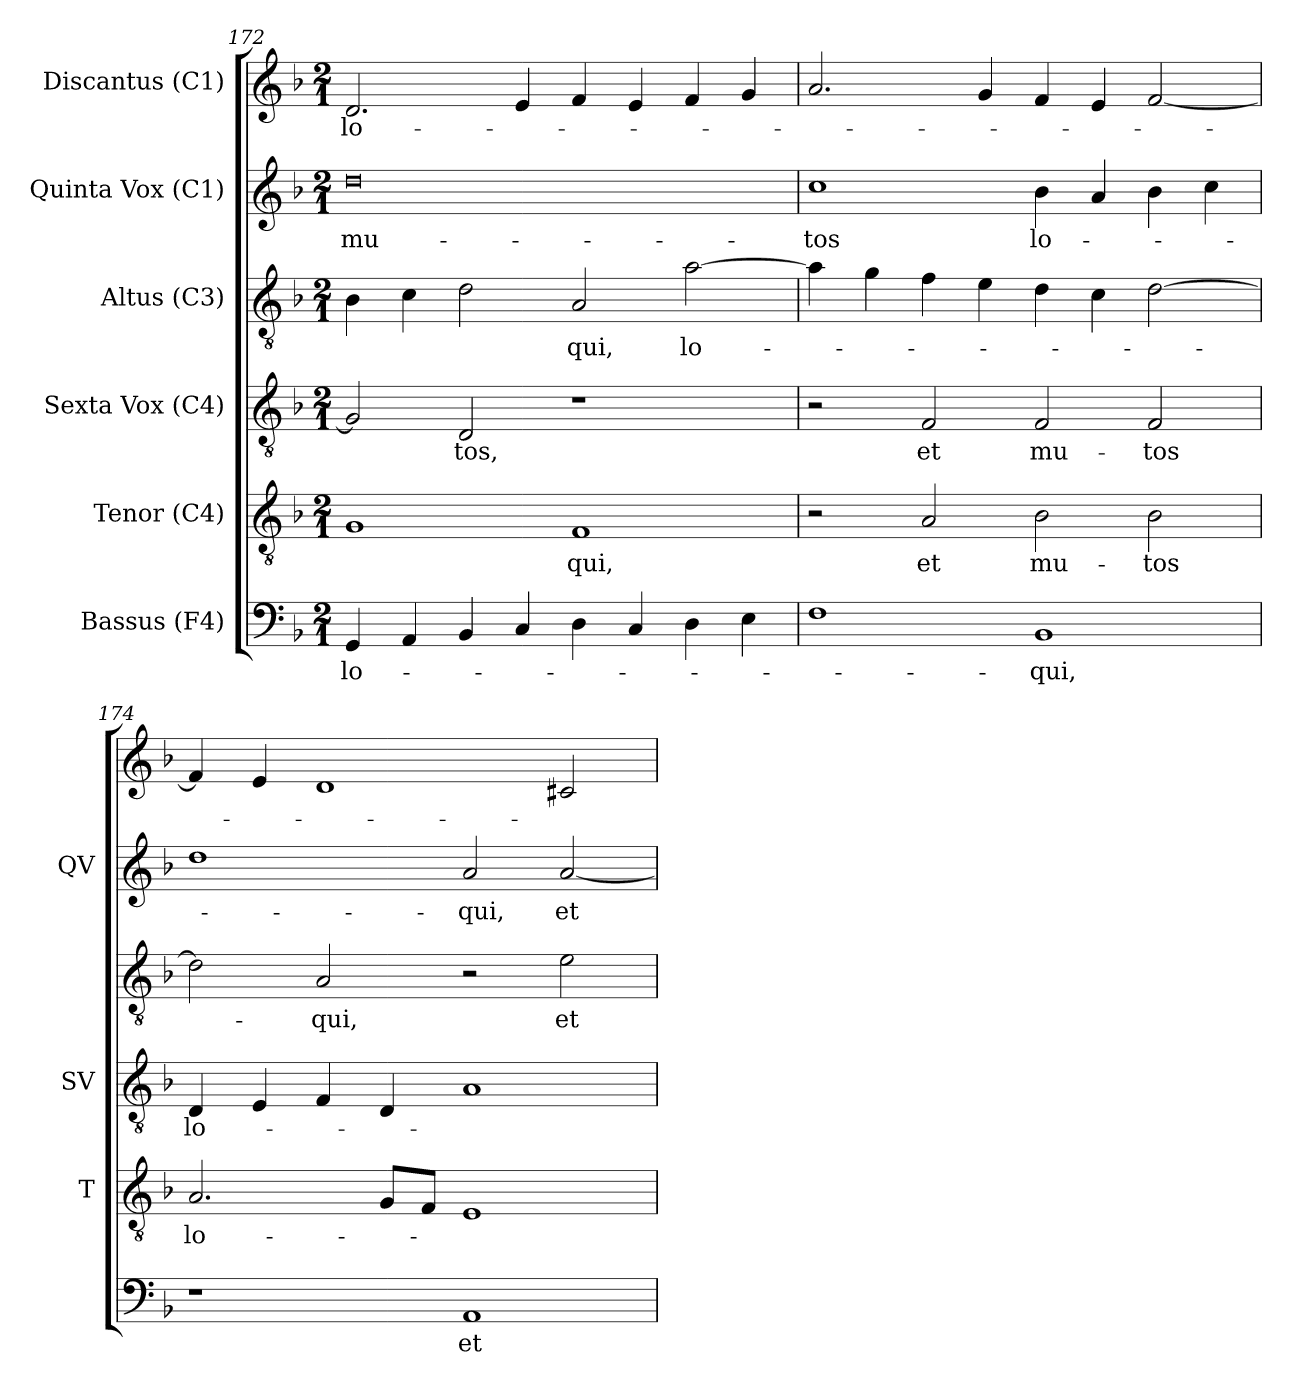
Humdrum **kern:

**kern	**text	**kern	**text	**kern	**text	**kern	**text	**kern	**text	**kern	**text
*part6	*part6	*part5	*part5	*part4	*part4	*part3	*part3	*part2	*part2	*part1	*part1
*staff6	*staff6	*staff5	*staff5	*staff4	*staff4	*staff3	*staff3	*staff2	*staff2	*staff1	*staff1
*I"Bassus (F4)	*	*I"Tenor (C4)	*	*I"Sexta Vox (C4)	*	*I"Altus (C3)	*	*I"Quinta Vox (C1)	*	*I"Discantus (C1)	*
*	*	*I'T	*	*I'SV	*	*	*	*I'QV	*	*	*
!!LO:PB:g=z
*clefF4	*	*clefGv2	*	*clefGv2	*	*clefGv2	*	*clefG2	*	*clefG2	*
*	*	*	*	*	*	*ITrd7c12	*	*	*	*	*
*k[b-]	*	*k[b-]	*	*k[b-]	*	*k[b-]	*	*k[b-]	*	*k[b-]	*
*F:	*	*F:	*	*F:	*	*F:	*	*F:	*	*F:	*
*M2/1	*	*M2/1	*	*M2/1	*	*M2/1	*	*M2/1	*	*M2/1	*
=172	=172	=172	=172	=172	=172	=172	=172	=172	=172	=172	=172
!	!LO:LY:b:color=#000000	!	!	!	!	!	!	!	!	!	!
!	!	!	!	!	!	!	!	!	!LO:LY:b:color=#000000	!	!
!	!	!	!	!	!	!	!	!	!	!	!LO:LY:b:color=#000000
4GGi/	lo-	1Gi	.	2Gi/]	.	4BB-i\	.	0ddi	mu-	2.di/	lo-
4AAi/	.	.	.	.	.	4Ci\	.	.	.	.	.
!	!	!	!	!	!LO:LY:b:color=#000000	!	!	!	!	!	!
4BB-i/	.	.	.	2Di/	-tos,	2Di\	.	.	.	.	.
4Ci/	.	.	.	.	.	.	.	.	.	4ei/	.
!	!	!	!LO:LY:b:color=#000000	!	!	!	!	!	!	!	!
!	!	!	!	!	!	!	!LO:LY:b:color=#000000	!	!	!	!
4Di\	.	1Fi	-qui,	1r	.	2AAi/	-qui,	.	.	4fi/	.
4Ci/	.	.	.	.	.	.	.	.	.	4ei/	.
!	!	!	!	!	!	!	!LO:LY:b:color=#000000	!	!	!	!
4Di\	.	.	.	.	.	[2Ai\	lo-	.	.	4fi/	.
4Ei\	.	.	.	.	.	.	.	.	.	4gi/	.
=173	=173	=173	=173	=173	=173	=173	=173	=173	=173	=173	=173
!	!	!	!	!	!	!	!	!	!LO:LY:b:color=#000000	!	!
1Fi	.	2r	.	2r	.	4Ai\]	.	1cci	-tos	2.ai/	.
.	.	.	.	.	.	4Gi\	.	.	.	.	.
!	!	!	!LO:LY:b:color=#000000	!	!	!	!	!	!	!	!
!	!	!	!	!	!LO:LY:b:color=#000000	!	!	!	!	!	!
.	.	2Ai/	et	2Fi/	et	4Fi\	.	.	.	.	.
.	.	.	.	.	.	4Ei\	.	.	.	4gi/	.
!	!LO:LY:b:color=#000000	!	!	!	!	!	!	!	!	!	!
!	!	!	!LO:LY:b:color=#000000	!	!	!	!	!	!	!	!
!	!	!	!	!	!LO:LY:b:color=#000000	!	!	!	!	!	!
!	!	!	!	!	!	!	!	!	!LO:LY:b:color=#000000	!	!
1BB-i	-qui,	2B-i\	mu-	2Fi/	mu-	4Di\	.	4b-i\	lo-	4fi/	.
.	.	.	.	.	.	4Ci\	.	4ai/	.	4ei/	.
!	!	!	!LO:LY:b:color=#000000	!	!	!	!	!	!	!	!
!	!	!	!	!	!LO:LY:b:color=#000000	!	!	!	!	!	!
.	.	2B-i\	-tos	2Fi/	-tos	[2Di\	.	4b-i\	.	[2fi/	.
.	.	.	.	.	.	.	.	4cci\	.	.	.
=174	=174	=174	=174	=174	=174	=174	=174	=174	=174	=174	=174
!	!	!	!LO:LY:b:color=#000000	!	!	!	!	!	!	!	!
!	!	!	!	!	!LO:LY:b:color=#000000	!	!	!	!	!	!
1r	.	2.Ai/	lo-	4Di/	lo-	2Di\]	.	1ddi	.	4fi/]	.
.	.	.	.	4Ei/	.	.	.	.	.	4ei/	.
!	!	!	!	!	!	!	!LO:LY:b:color=#000000	!	!	!	!
.	.	.	.	4Fi/	.	2AAi/	-qui,	.	.	1di	.
.	.	8Gi/L	.	4Di/	.	.	.	.	.	.	.
.	.	8Fi/J	.	.	.	.	.	.	.	.	.
!	!LO:LY:b:color=#000000	!	!	!	!	!	!	!	!	!	!
!	!	!	!	!	!	!	!	!	!LO:LY:b:color=#000000	!	!
1AAi	et	1Ei	.	1Ai	.	2r	.	2ai/	-qui,	.	.
!	!	!	!	!	!	!	!LO:LY:b:color=#000000	!	!	!	!
!	!	!	!	!	!	!	!	!	!LO:LY:b:color=#000000	!	!
.	.	.	.	.	.	2Ei\	et	[2ai/	et	2c#i/	.
=	=	=	=	=	=	=	=	=	=	=	=
*-	*-	*-	*-	*-	*-	*-	*-	*-	*-	*-	*-
